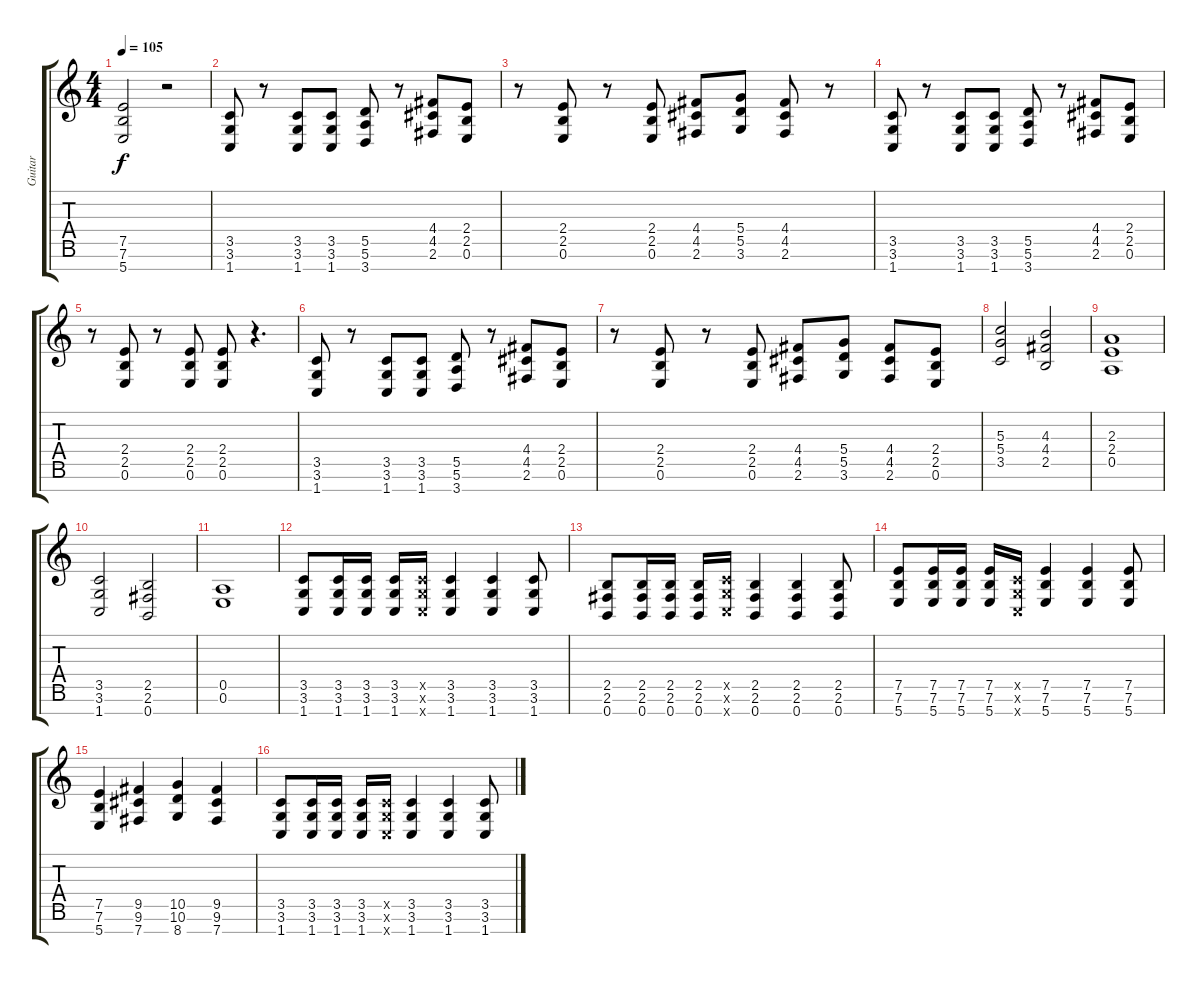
\track ("Guitar" "Guitar") {instrument distortionguitar}
\staff {score tabs}
\tuning (E4 B3 G3 D3 A2 E2 B1) {hide}
\ts (4 4)
\tempo 105
\clef g2
\ks c
(7.5{t} 7.6{t} 5.7{t}).2{dy f} r.2 |
(3.5 3.6 1.7).8 r.8 (3.5 3.6 1.7).8 (3.5 3.6 1.7).8 (5.5 5.6 3.7).8 r.8 (4.4 4.5 2.6).8 (2.4 2.5 0.6).8 |
r.8 (2.4 2.5 0.6).8 r.8 (2.4 2.5 0.6).8 (4.4 4.5 2.6).8 (5.4 5.5 3.6).8 (4.4 4.5 2.6).8 r.8 |
(3.5 3.6 1.7).8 r.8 (3.5 3.6 1.7).8 (3.5 3.6 1.7).8 (5.5 5.6 3.7).8 r.8 (4.4 4.5 2.6).8 (2.4 2.5 0.6).8 |
r.8 (2.4 2.5 0.6).8 r.8 (2.4 2.5 0.6).8 (2.4 2.5 0.6).8 r.4{d} |
(3.5 3.6 1.7).8 r.8 (3.5 3.6 1.7).8 (3.5 3.6 1.7).8 (5.5 5.6 3.7).8 r.8 (4.4 4.5 2.6).8 (2.4 2.5 0.6).8 |
r.8 (2.4 2.5 0.6).8 r.8 (2.4 2.5 0.6).8 (4.4 4.5 2.6).8 (5.4 5.5 3.6).8 (4.4 4.5 2.6).8 (2.4 2.5 0.6).8 |
(5.3 5.4 3.5).2 (4.3 4.4 2.5).2 |
(2.3 2.4 0.5).1 |
(3.5 3.6 1.7).2 (2.5 2.6 0.7).2 |
(0.5 0.6).1 |
(3.5 3.6 1.7).8 (3.5 3.6 1.7).16 (3.5 3.6 1.7).16 (3.5 3.6 1.7).16 (3.5{x} 3.6{x} 1.7{x}).16 (3.5 3.6 1.7).4 (3.5 3.6 1.7).4 (3.5 3.6 1.7).8 |
(2.5 2.6 0.7).8 (2.5 2.6 0.7).16 (2.5 2.6 0.7).16 (2.5 2.6 0.7).16 (3.5{x} 3.6{x} 1.7{x}).16 (2.5 2.6 0.7).4 (2.5 2.6 0.7).4 (2.5 2.6 0.7).8 |
(7.5 7.6 5.7).8 (7.5 7.6 5.7).16 (7.5 7.6 5.7).16 (7.5 7.6 5.7).16 (3.5{x} 3.6{x} 1.7{x}).16 (7.5 7.6 5.7).4 (7.5 7.6 5.7).4 (7.5 7.6 5.7).8 |
(7.5 7.6 5.7).4 (9.5 9.6 7.7).4 (10.5 10.6 8.7).4 (9.5 9.6 7.7).4 |
(3.5 3.6 1.7).8 (3.5 3.6 1.7).16 (3.5 3.6 1.7).16 (3.5 3.6 1.7).16 (3.5{x} 3.6{x} 1.7{x}).16 (3.5 3.6 1.7).4 (3.5 3.6 1.7).4 (3.5 3.6 1.7).8
